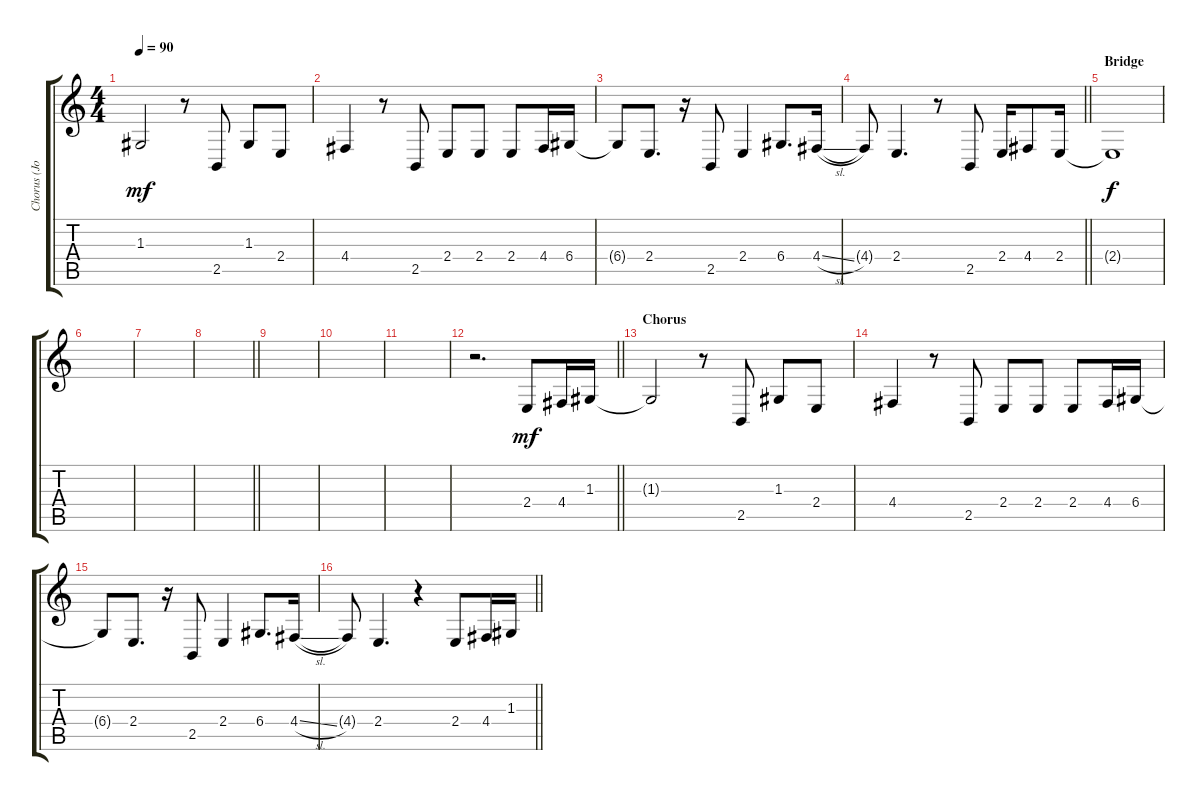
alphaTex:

\track ("Chorus (Jonah Matranga)" "Chorus (Jo") {instrument clarinet}
\staff {score tabs}
\tuning (E4 B3 G3 D3 A2 E2) {hide}
\ts (4 4)
\tempo 90
\clef g2
\ks c
1.3{t}.2{dy mf} r.8 2.5.8 1.3.8 2.4.8 |
4.4.4 r.8 2.5.8 2.4.8 2.4.8 2.4.8 4.4.16 6.4.16 |
6.4{t}.8 2.4.8{d} r.16 2.5.8 2.4.4 6.4.8{d} 4.4{sl}.16 |
\barLineRight lightlight
4.4{t}.8 2.4.4{d} r.8 2.5.8 2.4.16 4.4.8 2.4.16 |
\section ("" "Bridge")
2.4{t}.1{dy f volume 0} |
|
|
\barLineRight lightlight
|
|
|
|
\barLineRight lightlight
r.2{d} 2.4.8{dy mf} 4.4.16 1.3.16 |
\section ("" "Chorus")
1.3{t}.2 r.8 2.5.8 1.3.8 2.4.8 |
4.4.4 r.8 2.5.8 2.4.8 2.4.8 2.4.8 4.4.16 6.4.16 |
6.4{t}.8 2.4.8{d} r.16 2.5.8 2.4.4 6.4.8{d} 4.4{sl}.16 |
\barLineRight lightlight
4.4{t}.8 2.4.4{d} r.4 2.4.8 4.4.16 1.3.16
